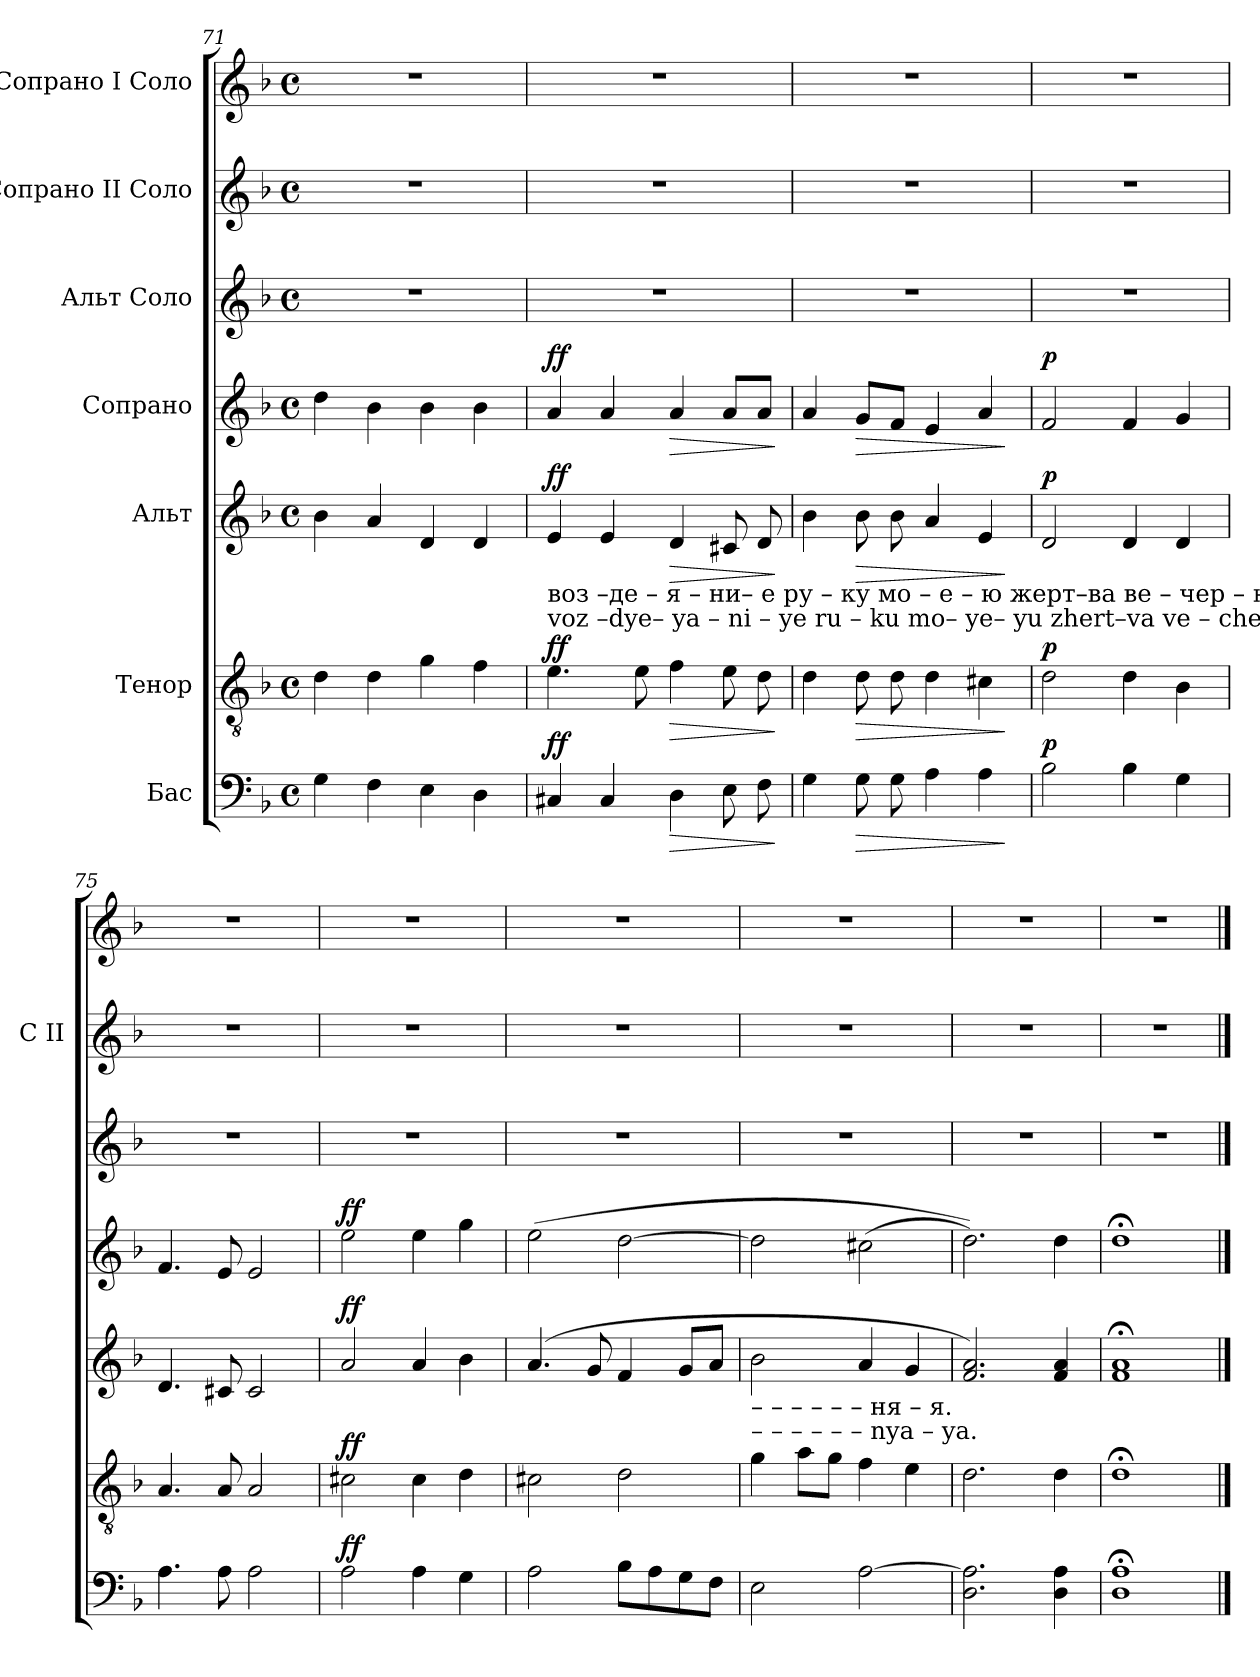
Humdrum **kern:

**kern	**dynam	**kern	**dynam	**kern	**dynam	**kern	**dynam	**kern	**kern	**kern
*part7	*part7	*part6	*part6	*part5	*part5	*part4	*part4	*part3	*part2	*part1
*staff7	*staff7	*staff6	*staff6	*staff5	*staff5	*staff4	*staff4	*staff3	*staff2	*staff1
*I"Бас	*	*I"Тенор	*	*I"Альт	*	*I"Сопрано	*	*I"Альт Соло	*I"Сопрано II Соло	*I"Сопрано I Соло
*	*	*	*	*	*	*	*	*	*I'С II	*
*clefF4	*	*clefGv2	*	*clefG2	*	*clefG2	*	*clefG2	*clefG2	*clefG2
*k[b-]	*	*k[b-]	*	*k[b-]	*	*k[b-]	*	*k[b-]	*k[b-]	*k[b-]
*M4/4	*	*M4/4	*	*M4/4	*	*M4/4	*	*M4/4	*M4/4	*M4/4
*met(c)	*	*met(c)	*	*met(c)	*	*met(c)	*	*met(c)	*met(c)	*met(c)
=71	=71	=71	=71	=71	=71	=71	=71	=71	=71	=71
4G\	.	4d\	.	4b-\	.	4dd\	.	1r	1r	1r
4F\	.	4d\	.	4a/	.	4b-\	.	.	.	.
4E\	.	4g\	.	4d/	.	4b-\	.	.	.	.
4D\	.	4f\	.	4d/	.	4b-\	.	.	.	.
!!LO:LB:g=z
=72	=72	=72	=72	=72	=72	=72	=72	=72	=72	=72
!	!	!	!	!LO:TX:b:t=воз –де –  я  –  ни– е       ру – ку   мо – е  –  ю        жерт–ва  ве  – чер –  ня  – я,            жерт–ва  ве   –  чер        –        –        –	!	!	!	!	!	!
!	!	!	!	!LO:TX:b:t=voz –dye– ya – ni – ye     ru – ku   mo– ye– yu       zhert–va  ve  – cher – nya–ya,         zhert –va  ve  –  cher        –        –        –	!	!	!	!	!	!
!	!LO:DY:a	!	!LO:DY:a	!	!LO:DY:a	!	!LO:DY:a	!	!	!
4C#X/	ff	4.e\	ff	4e/	ff	4a/	ff	1r	1r	1r
4C#/	.	.	.	4e/	.	4a/	.	.	.	.
.	.	8e\	.	.	.	.	.	.	.	.
!	!LO:HP:b	!	!LO:HP:b	!	!LO:HP:b	!	!LO:HP:b	!	!	!
4D\	>	4f\	>	4d/	>	4a/	>	.	.	.
8E\	.	8e\	.	8c#X/	.	8a/L	.	.	.	.
8F\	.	8d\	.	8d/	.	8a/J	.	.	.	.
.	]	.	]	.	]	.	]	.	.	.
=73	=73	=73	=73	=73	=73	=73	=73	=73	=73	=73
4G\	.	4d\	.	4b-\	.	4a/	.	1r	1r	1r
!	!LO:HP:b	!	!LO:HP:b	!	!LO:HP:b	!	!LO:HP:b	!	!	!
8G\	>	8d\	>	8b-\	>	8g/L	>	.	.	.
8G\	.	8d\	.	8b-\	.	8f/J	.	.	.	.
4A\	.	4d\	.	4a/	.	4e/	.	.	.	.
4A\	.	4c#X\	.	4e/	.	4a/	.	.	.	.
.	]	.	]	.	]	.	]	.	.	.
=74	=74	=74	=74	=74	=74	=74	=74	=74	=74	=74
!	!LO:DY:a	!	!LO:DY:a	!	!LO:DY:a	!	!LO:DY:a	!	!	!
2B-\	p	2d\	p	2d/	p	2f/	p	1r	1r	1r
4B-\	.	4d\	.	4d/	.	4f/	.	.	.	.
4G\	.	4B-\	.	4d/	.	4g/	.	.	.	.
=75	=75	=75	=75	=75	=75	=75	=75	=75	=75	=75
4.A\	.	4.A/	.	4.d/	.	4.f/	.	1r	1r	1r
8A\	.	8A/	.	8c#X/	.	8e/	.	.	.	.
2A\	.	2A/	.	2c#/	.	2e/	.	.	.	.
=76	=76	=76	=76	=76	=76	=76	=76	=76	=76	=76
!	!LO:DY:a	!	!LO:DY:a	!	!LO:DY:a	!	!LO:DY:a	!	!	!
2A\	ff	2c#X\	ff	2a/	ff	2ee\	ff	1r	1r	1r
4A\	.	4c#\	.	4a/	.	4ee\	.	.	.	.
4G\	.	4d\	.	4b-\	.	4gg\	.	.	.	.
=77	=77	=77	=77	=77	=77	=77	=77	=77	=77	=77
2A\	.	2c#X\	.	(4.a/	.	(2ee\	.	1r	1r	1r
.	.	.	.	8g/	.	.	.	.	.	.
8B-\L	.	2d\	.	4f/	.	[2dd\	.	.	.	.
8A\	.	.	.	.	.	.	.	.	.	.
8G\	.	.	.	8g/L	.	.	.	.	.	.
8F\J	.	.	.	8a/J	.	.	.	.	.	.
!!LO:LB:g=z
=78	=78	=78	=78	=78	=78	=78	=78	=78	=78	=78
!	!	!	!	!LO:TX:b:t=–        –        –        –         –        –     ня    –   я.	!	!	!	!	!	!
!	!	!	!	!LO:TX:b:t=–        –        –        –         –        –     nya  –   ya.	!	!	!	!	!	!
2E\	.	4g\	.	2b-\	.	2dd\]	.	1r	1r	1r
.	.	8a\L	.	.	.	.	.	.	.	.
.	.	8g\J	.	.	.	.	.	.	.	.
[2A\	.	4f\	.	4a/	.	(2cc#X\	.	.	.	.
.	.	4e\	.	4g/	.	.	.	.	.	.
=79	=79	=79	=79	=79	=79	=79	=79	=79	=79	=79
2.D\ 2.A\]	.	2.d\	.	2.f/ 2.a/)	.	2.dd\))	.	1r	1r	1r
4D\ 4A\	.	4d\	.	4f/ 4a/	.	4dd\	.	.	.	.
=80	=80	=80	=80	=80	=80	=80	=80	=80	=80	=80
1D;< 1A;<	.	1d;<	.	1f;< 1a;<	.	1dd;<	.	1r	1r	1r
==	==	==	==	==	==	==	==	==	==	==
*-	*-	*-	*-	*-	*-	*-	*-	*-	*-	*-
